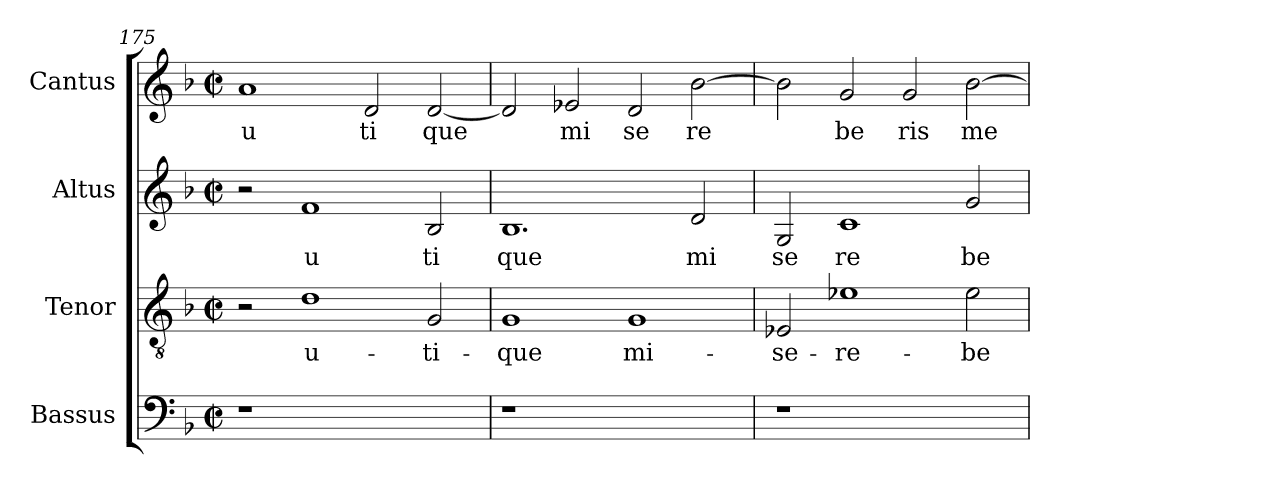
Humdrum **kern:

**kern	**kern	**text	**kern	**text	**kern	**text
*part4	*part3	*part3	*part2	*part2	*part1	*part1
*staff4	*staff3	*staff3	*staff2	*staff2	*staff1	*staff1
*I"Bassus	*I"Tenor	*	*I"Altus	*	*I"Cantus	*
*I'Bassus	*I'Tenor	*	*I'Altus	*	*I'Cantus	*
*clefF4	*clefGv2	*	*clefG2	*	*clefG2	*
*k[b-]	*k[b-]	*	*k[b-]	*	*k[b-]	*
*F:	*F:	*	*F:	*	*F:	*
*M2/2	*M2/2	*	*M2/2	*	*M2/2	*
*met(c|)	*met(c|)	*	*met(c|)	*	*met(c|)	*
=175	=175	=175	=175	=175	=175	=175
!	!	!	!	!	!	!LO:LY:b:cj
1r	2r	.	2r	.	1a	u
!	!	!LO:LY:b:cj	!	!LO:LY:b:cj	!	!
.	1d	u-	1f	u	.	.
!	!	!	!	!	!	!LO:LY:b:cj
1ryy	.	.	.	.	2d/	ti
!	!	!LO:LY:b:cj	!	!LO:LY:b:cj	!	!LO:LY:b:cj
.	2G/	-ti-	2B-/	ti	[<2d/	que
=176	=176	=176	=176	=176	=176	=176
!	!	!LO:LY:b:cj	!	!LO:LY:b:cj	!	!LO:LY:b:cj
1r	1G	-que	1.B-	que	2d/]	.
!	!	!	!	!	!	!LO:LY:b:cj
.	.	.	.	.	2e-X/	mi
!	!	!LO:LY:b:cj	!	!	!	!LO:LY:b:cj
1ryy	1G	mi-	.	.	2d/	se
!	!	!	!	!LO:LY:b:cj	!	!LO:LY:b:cj
.	.	.	2d/	mi	[>2b-\	re
=177	=177	=177	=177	=177	=177	=177
!	!	!LO:LY:b:cj	!	!LO:LY:b:cj	!	!LO:LY:b:cj
1r	2E-X/	-se-	2G/	se	2b-\]	.
!	!	!LO:LY:b:cj	!	!LO:LY:b:cj	!	!LO:LY:b:cj
.	1e-X	-re-	1c	re	2g/	be
!	!	!	!	!	!	!LO:LY:b:cj
1ryy	.	.	.	.	2g/	ris
!	!	!LO:LY:b:cj	!	!LO:LY:b:cj	!	!LO:LY:b:cj
.	2e-\	-be-	2g/	be	[<2b-\	me
=	=	=	=	=	=	=
*-	*-	*-	*-	*-	*-	*-
